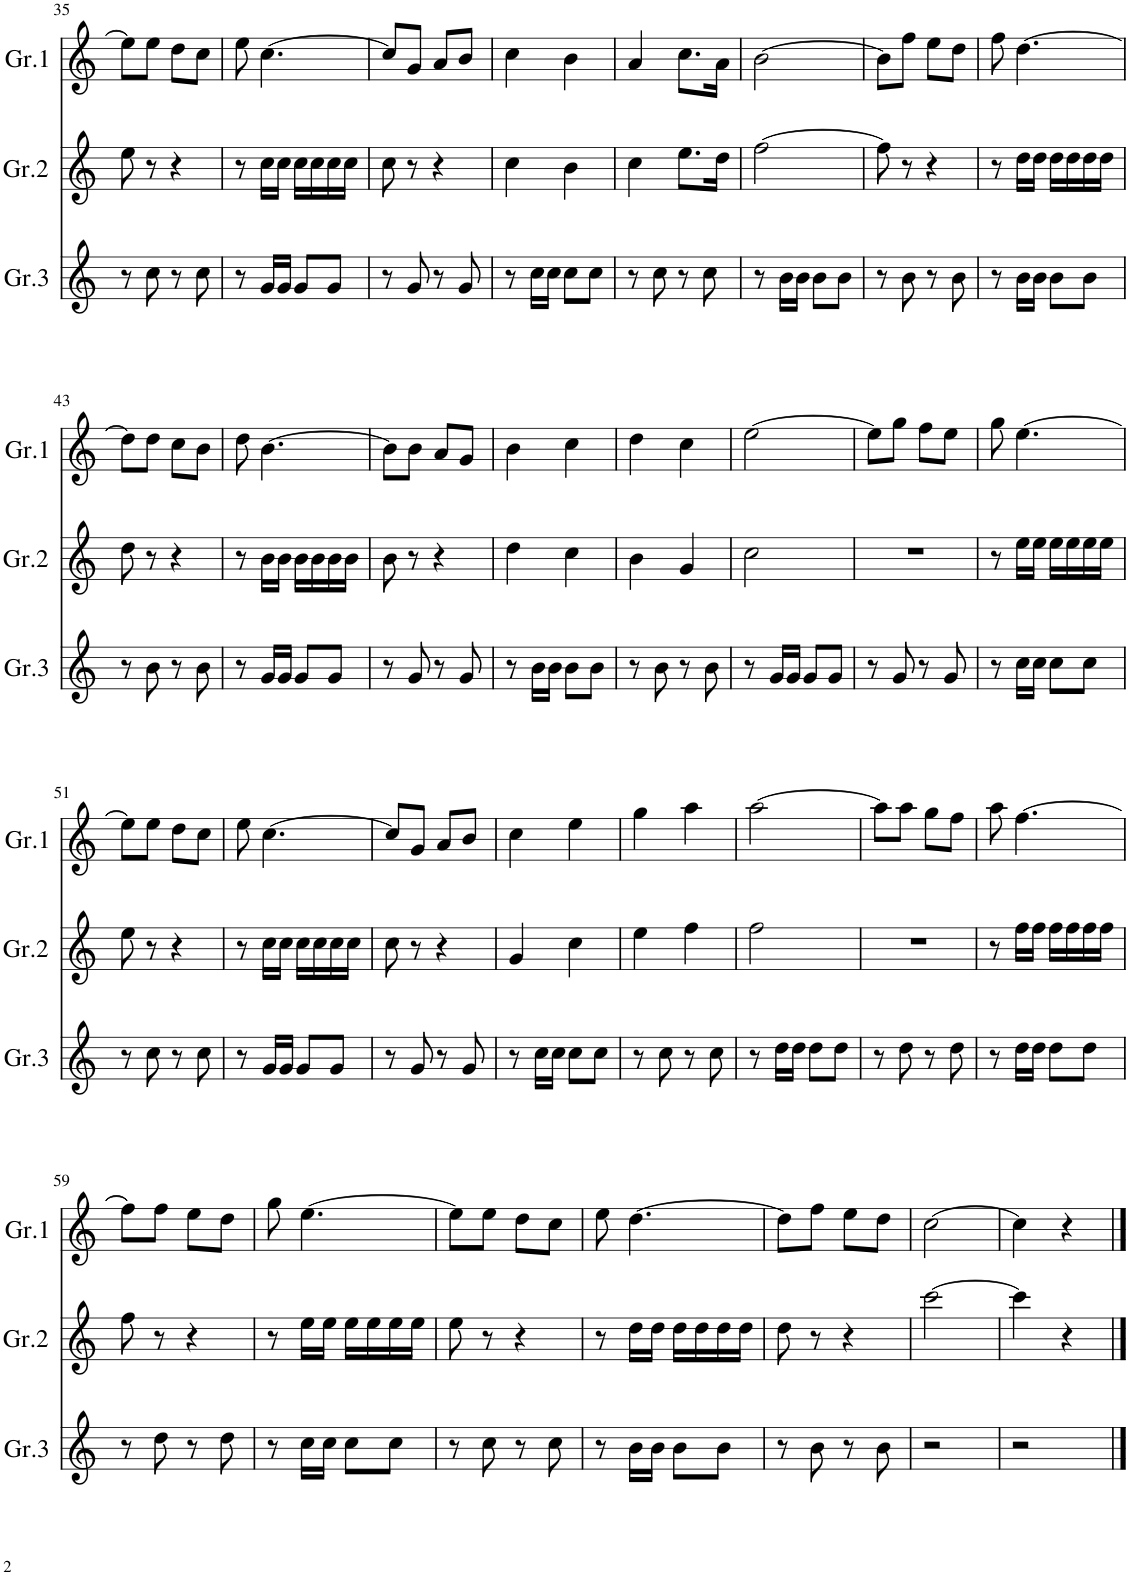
**kern	**kern	**kern
*part3	*part2	*part1
*staff3	*staff2	*staff1
*I"Gralla3	*I"Gralla2	*I"Gralla1
*I'Gr.3	*I'Gr.2	*I'Gr.1
!!LO:PB:g=z
*clefG2	*clefG2	*clefG2
*k[]	*k[]	*k[]
*M2/4	*M2/4	*M2/4
=35	=35	=35
8r	8ee\	8ee\L]
8cc\	8r	8ee\J
8r	4r	8dd\L
8cc\	.	8cc\J
=36	=36	=36
8r	8r	8ee\
16g/LL	16cc\LL	[4.cc\
16g/JJ	16cc\JJ	.
8g/L	16cc\LL	.
.	16cc\	.
8g/J	16cc\	.
.	16cc\JJ	.
=37	=37	=37
8r	8cc\	8cc/L]
8g/	8r	8g/J
8r	4r	8a/L
8g/	.	8b/J
=38	=38	=38
8r	4cc\	4cc\
16cc\LL	.	.
16cc\JJ	.	.
8cc\L	4b\	4b\
8cc\J	.	.
=39	=39	=39
8r	4cc\	4a/
8cc\	.	.
8r	8.ee\L	8.cc\L
8cc\	.	.
.	16dd\Jk	16a\Jk
=40	=40	=40
8r	[2ff\	[2b\
16b\LL	.	.
16b\JJ	.	.
8b\L	.	.
8b\J	.	.
=41	=41	=41
8r	8ff\]	8b\L]
8b\	8r	8ff\J
8r	4r	8ee\L
8b\	.	8dd\J
=42	=42	=42
8r	8r	8ff\
16b\LL	16dd\LL	[4.dd\
16b\JJ	16dd\JJ	.
8b\L	16dd\LL	.
.	16dd\	.
8b\J	16dd\	.
.	16dd\JJ	.
!!LO:LB:g=z
=43	=43	=43
8r	8dd\	8dd\L]
8b\	8r	8dd\J
8r	4r	8cc\L
8b\	.	8b\J
=44	=44	=44
8r	8r	8dd\
16g/LL	16b\LL	[4.b\
16g/JJ	16b\JJ	.
8g/L	16b\LL	.
.	16b\	.
8g/J	16b\	.
.	16b\JJ	.
=45	=45	=45
8r	8b\	8b\L]
8g/	8r	8b\J
8r	4r	8a/L
8g/	.	8g/J
=46	=46	=46
8r	4dd\	4b\
16b\LL	.	.
16b\JJ	.	.
8b\L	4cc\	4cc\
8b\J	.	.
=47	=47	=47
8r	4b\	4dd\
8b\	.	.
8r	4g/	4cc\
8b\	.	.
=48	=48	=48
8r	2cc\	[2ee\
16g/LL	.	.
16g/JJ	.	.
8g/L	.	.
8g/J	.	.
=49	=49	=49
8r	2r	8ee\L]
8g/	.	8gg\J
8r	.	8ff\L
8g/	.	8ee\J
=50	=50	=50
8r	8r	8gg\
16cc\LL	16ee\LL	[4.ee\
16cc\JJ	16ee\JJ	.
8cc\L	16ee\LL	.
.	16ee\	.
8cc\J	16ee\	.
.	16ee\JJ	.
!!LO:LB:g=z
=51	=51	=51
8r	8ee\	8ee\L]
8cc\	8r	8ee\J
8r	4r	8dd\L
8cc\	.	8cc\J
=52	=52	=52
8r	8r	8ee\
16g/LL	16cc\LL	[4.cc\
16g/JJ	16cc\JJ	.
8g/L	16cc\LL	.
.	16cc\	.
8g/J	16cc\	.
.	16cc\JJ	.
=53	=53	=53
8r	8cc\	8cc/L]
8g/	8r	8g/J
8r	4r	8a/L
8g/	.	8b/J
=54	=54	=54
8r	4g/	4cc\
16cc\LL	.	.
16cc\JJ	.	.
8cc\L	4cc\	4ee\
8cc\J	.	.
=55	=55	=55
8r	4ee\	4gg\
8cc\	.	.
8r	4ff\	4aa\
8cc\	.	.
=56	=56	=56
8r	2ff\	[2aa\
16dd\LL	.	.
16dd\JJ	.	.
8dd\L	.	.
8dd\J	.	.
=57	=57	=57
8r	2r	8aa\L]
8dd\	.	8aa\J
8r	.	8gg\L
8dd\	.	8ff\J
=58	=58	=58
8r	8r	8aa\
16dd\LL	16ff\LL	[4.ff\
16dd\JJ	16ff\JJ	.
8dd\L	16ff\LL	.
.	16ff\	.
8dd\J	16ff\	.
.	16ff\JJ	.
!!LO:LB:g=z
=59	=59	=59
8r	8ff\	8ff\L]
8dd\	8r	8ff\J
8r	4r	8ee\L
8dd\	.	8dd\J
=60	=60	=60
8r	8r	8gg\
16cc\LL	16ee\LL	[4.ee\
16cc\JJ	16ee\JJ	.
8cc\L	16ee\LL	.
.	16ee\	.
8cc\J	16ee\	.
.	16ee\JJ	.
=61	=61	=61
8r	8ee\	8ee\L]
8cc\	8r	8ee\J
8r	4r	8dd\L
8cc\	.	8cc\J
=62	=62	=62
8r	8r	8ee\
16b\LL	16dd\LL	[4.dd\
16b\JJ	16dd\JJ	.
8b\L	16dd\LL	.
.	16dd\	.
8b\J	16dd\	.
.	16dd\JJ	.
=63	=63	=63
8r	8dd\	8dd\L]
8b\	8r	8ff\J
8r	4r	8ee\L
8b\	.	8dd\J
=64	=64	=64
2r	[2ccc\	[2cc\
=65	=65	=65
2r	4ccc\]	4cc\]
.	4r	4r
==	==	==
*-	*-	*-
